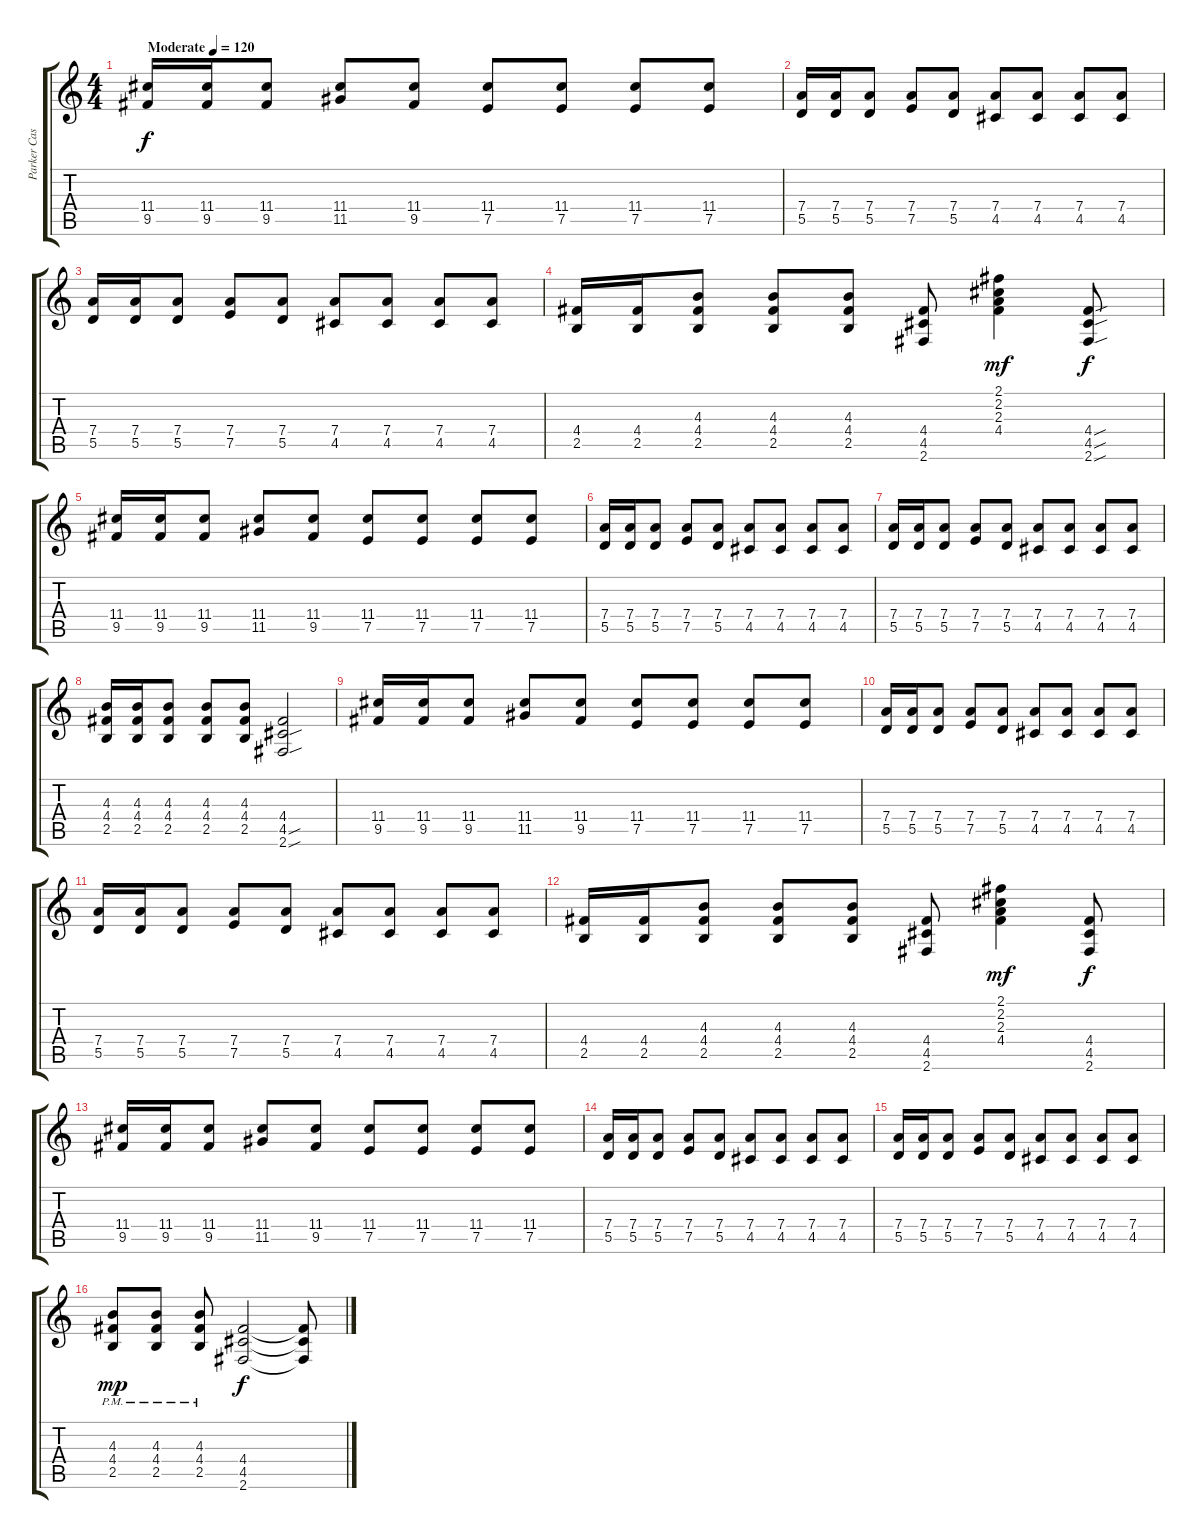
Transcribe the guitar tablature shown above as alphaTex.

\track ("Parker Case" "Parker Cas") {instrument acousticguitarsteel}
\staff {score tabs}
\tuning (E4 B3 G3 D3 A2 E2) {hide}
\ts (4 4)
\tempo (120 "Moderate")
\clef g2
\ks c
(11.4 9.5).16{dy f instrument acousticguitarsteel} (11.4 9.5).16 (11.4 9.5).8 (11.4 11.5).8 (11.4 9.5).8 (11.4 7.5).8 (11.4 7.5).8 (11.4 7.5).8 (11.4 7.5).8 |
(7.4 5.5).16 (7.4 5.5).16 (7.4 5.5).8 (7.4 7.5).8 (7.4 5.5).8 (7.4 4.5).8 (7.4 4.5).8 (7.4 4.5).8 (7.4 4.5).8 |
(7.4 5.5).16 (7.4 5.5).16 (7.4 5.5).8 (7.4 7.5).8 (7.4 5.5).8 (7.4 4.5).8 (7.4 4.5).8 (7.4 4.5).8 (7.4 4.5).8 |
(4.4 2.5).16 (4.4 2.5).16 (4.3 4.4 2.5).8 (4.3 4.4 2.5).8 (4.3 4.4 2.5).8 (4.4 4.5 2.6).8 (2.1 2.2 2.3 4.4).4{dy mf} (4.4{sou} 4.5{sou} 2.6{sou}).8{dy f} |
(11.4 9.5).16 (11.4 9.5).16 (11.4 9.5).8 (11.4 11.5).8 (11.4 9.5).8 (11.4 7.5).8 (11.4 7.5).8 (11.4 7.5).8 (11.4 7.5).8 |
(7.4 5.5).16 (7.4 5.5).16 (7.4 5.5).8 (7.4 7.5).8 (7.4 5.5).8 (7.4 4.5).8 (7.4 4.5).8 (7.4 4.5).8 (7.4 4.5).8 |
(7.4 5.5).16 (7.4 5.5).16 (7.4 5.5).8 (7.4 7.5).8 (7.4 5.5).8 (7.4 4.5).8 (7.4 4.5).8 (7.4 4.5).8 (7.4 4.5).8 |
(4.3 4.4 2.5).16 (4.3 4.4 2.5).16 (4.3 4.4 2.5).8 (4.3 4.4 2.5).8 (4.3 4.4 2.5).8 (4.4 4.5{sou} 2.6{sou}).2 |
(11.4 9.5).16 (11.4 9.5).16 (11.4 9.5).8 (11.4 11.5).8 (11.4 9.5).8 (11.4 7.5).8 (11.4 7.5).8 (11.4 7.5).8 (11.4 7.5).8 |
(7.4 5.5).16 (7.4 5.5).16 (7.4 5.5).8 (7.4 7.5).8 (7.4 5.5).8 (7.4 4.5).8 (7.4 4.5).8 (7.4 4.5).8 (7.4 4.5).8 |
(7.4 5.5).16 (7.4 5.5).16 (7.4 5.5).8 (7.4 7.5).8 (7.4 5.5).8 (7.4 4.5).8 (7.4 4.5).8 (7.4 4.5).8 (7.4 4.5).8 |
(4.4 2.5).16 (4.4 2.5).16 (4.3 4.4 2.5).8 (4.3 4.4 2.5).8 (4.3 4.4 2.5).8 (4.4 4.5 2.6).8 (2.1 2.2 2.3 4.4).4{dy mf} (4.4 4.5 2.6).8{dy f} |
(11.4 9.5).16 (11.4 9.5).16 (11.4 9.5).8 (11.4 11.5).8 (11.4 9.5).8 (11.4 7.5).8 (11.4 7.5).8 (11.4 7.5).8 (11.4 7.5).8 |
(7.4 5.5).16 (7.4 5.5).16 (7.4 5.5).8 (7.4 7.5).8 (7.4 5.5).8 (7.4 4.5).8 (7.4 4.5).8 (7.4 4.5).8 (7.4 4.5).8 |
(7.4 5.5).16 (7.4 5.5).16 (7.4 5.5).8 (7.4 7.5).8 (7.4 5.5).8 (7.4 4.5).8 (7.4 4.5).8 (7.4 4.5).8 (7.4 4.5).8 |
(4.3 4.4 2.5{pm}).8{dy mp} (4.3 4.4 2.5{pm}).8 (4.3 4.4 2.5{pm}).8 (4.4 4.5 2.6).2{dy f} (4.4{t} 4.5{t} 2.6{t}).8
